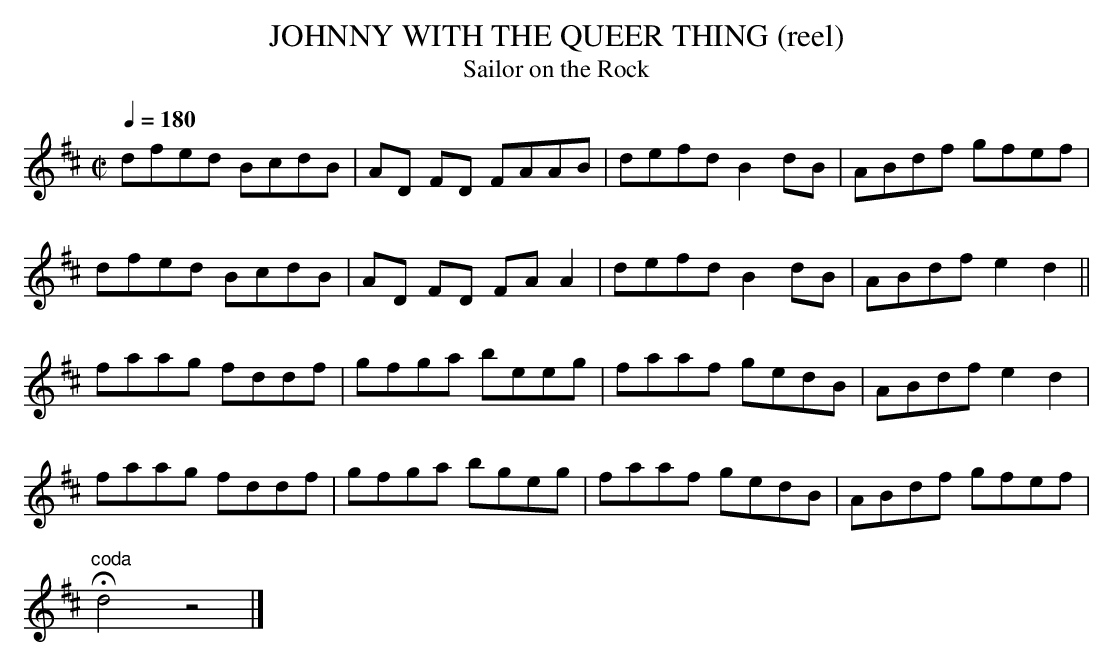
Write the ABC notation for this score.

X:1
T:JOHNNY WITH THE QUEER THING (reel)
T:Sailor on the Rock
Q:1/4=180
M:C|
L:1/8
K:D
dfed BcdB|AD FD FAAB|defd B2dB|ABdf gfef|
dfed BcdB|AD FD FAA2|defd B2dB|ABdf e2d2||
faag fddf|gfga beeg|faaf gedB|ABdf e2d2|
faag fddf|gfga bgeg|faaf gedB|ABdf gfef|
"^coda"Hd4z4|]
